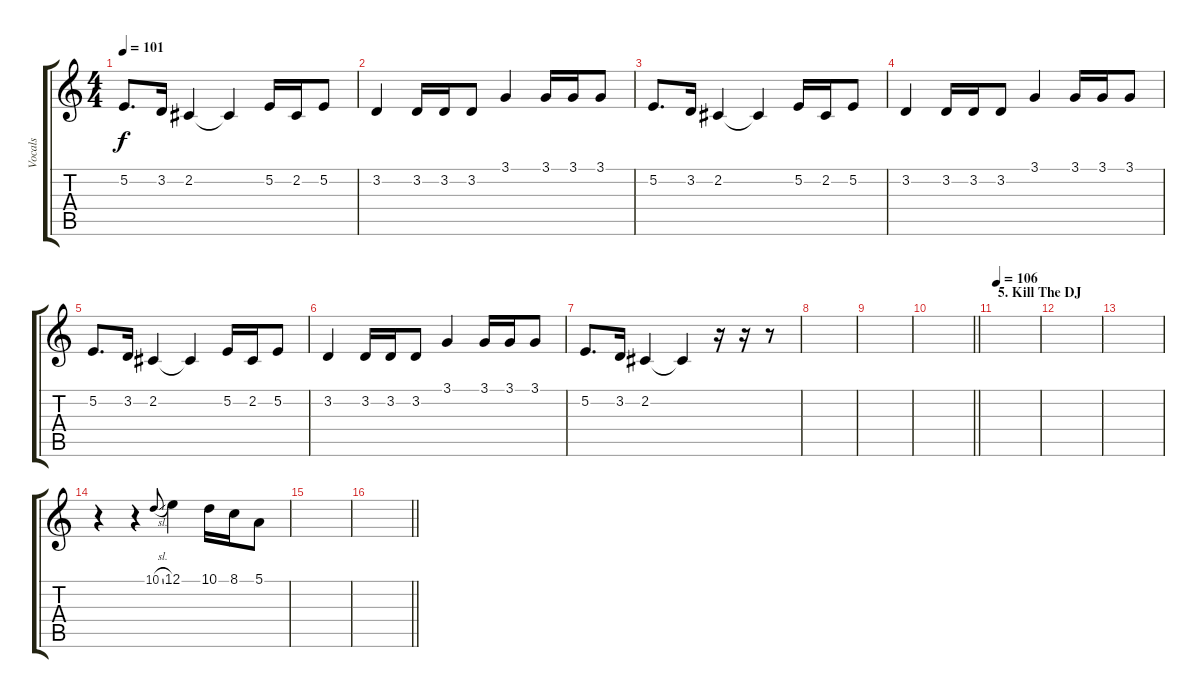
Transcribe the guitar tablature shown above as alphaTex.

\track ("Vocals" "Vocals") {instrument clarinet}
\staff {score tabs}
\tuning (E4 B3 G3 D3 A2 E2) {hide}
\ts (4 4)
\tempo 101
\clef g2
\ks c
5.2.8{d dy f} 3.2.16 2.2.4 2.2{t}.4 5.2.16 2.2.16 5.2.8 |
3.2.4 3.2.16 3.2.16 3.2.8 3.1.4 3.1.16 3.1.16 3.1.8 |
5.2.8{d} 3.2.16 2.2.4 2.2{t}.4 5.2.16 2.2.16 5.2.8 |
3.2.4 3.2.16 3.2.16 3.2.8 3.1.4 3.1.16 3.1.16 3.1.8 |
5.2.8{d} 3.2.16 2.2.4 2.2{t}.4 5.2.16 2.2.16 5.2.8 |
3.2.4 3.2.16 3.2.16 3.2.8 3.1.4 3.1.16 3.1.16 3.1.8 |
5.2.8{d} 3.2.16 2.2.4 2.2{t}.4 r.16 r.16 r.8 |
|
|
\barLineRight lightlight
|
\section ("" "5. Kill The DJ")
\tempo 106
|
|
|
r.4 r.4 10.1{sl}.8{gr onbeat} 12.1.4 10.1.16 8.1.16 5.1.8 |
|
\barLineRight lightlight
